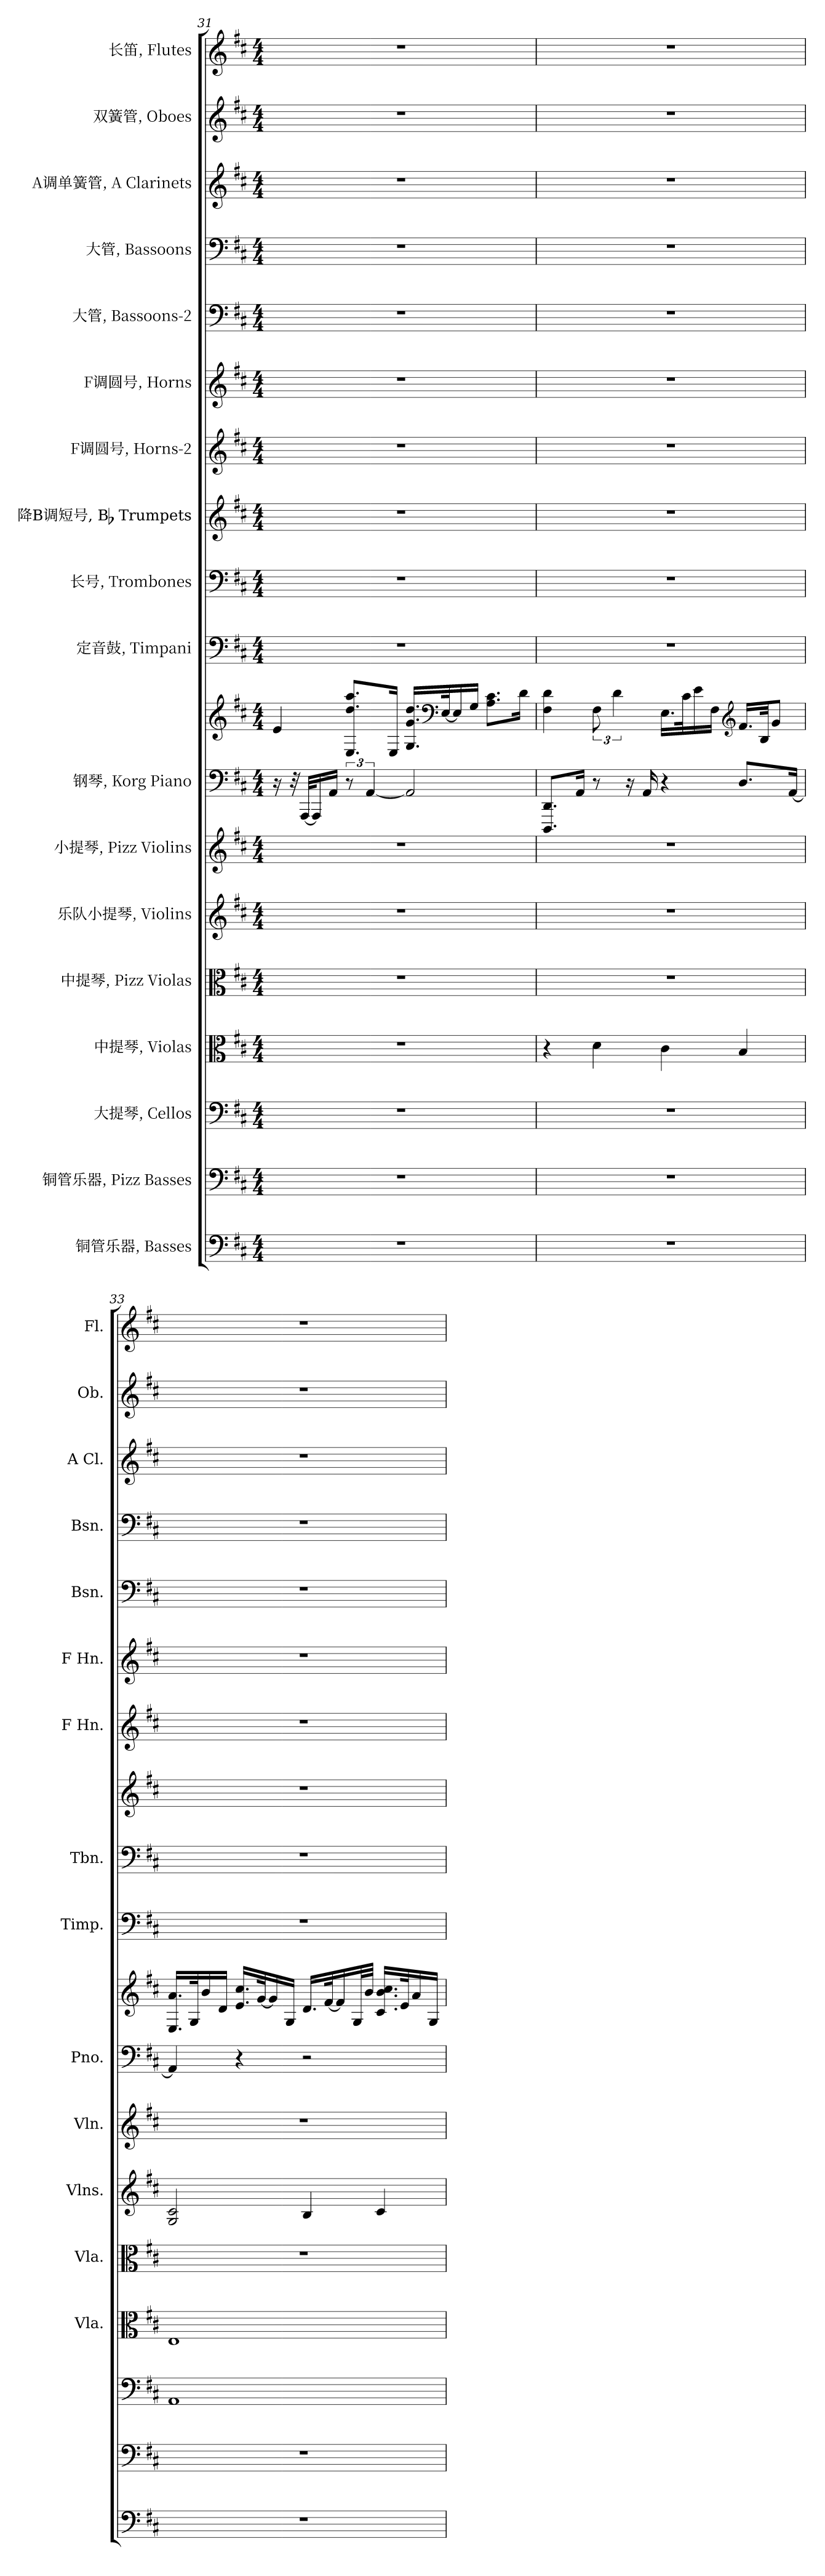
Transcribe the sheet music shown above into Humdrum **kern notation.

**kern	**kern	**kern	**kern	**kern	**kern	**kern	**kern	**kern	**kern	**kern	**kern	**kern	**kern	**kern	**kern	**kern	**kern	**kern
*part18	*part17	*part16	*part15	*part14	*part13	*part12	*part11	*part11	*part10	*part9	*part8	*part7	*part6	*part5	*part4	*part3	*part2	*part1
*staff19	*staff18	*staff17	*staff16	*staff15	*staff14	*staff13	*staff12	*staff11	*staff10	*staff9	*staff8	*staff7	*staff6	*staff5	*staff4	*staff3	*staff2	*staff1
*I"铜管乐器, Basses	*I"铜管乐器, Pizz Basses	*I"大提琴, Cellos	*I"中提琴, Violas	*I"中提琴, Pizz Violas	*I"乐队小提琴, Violins	*I"小提琴, Pizz Violins	*I"钢琴, Korg Piano	*	*I"定音鼓, Timpani	*I"长号, Trombones	*I"降B调短号, Bb Trumpets	*I"F调圆号, Horns-2	*I"F调圆号, Horns	*I"大管, Bassoons-2	*I"大管, Bassoons	*I"A调单簧管, A Clarinets	*I"双簧管, Oboes	*I"长笛, Flutes
*	*	*	*I'Vla.	*I'Vla.	*I'Vlns.	*I'Vln.	*I'Pno.	*	*I'Timp.	*I'Tbn.	*	*I'F Hn.	*I'F Hn.	*I'Bsn.	*I'Bsn.	*I'A Cl.	*I'Ob.	*I'Fl.
!!LO:PB:g=z
*clefF4	*clefF4	*clefF4	*clefC3	*clefC3	*clefG2	*clefG2	*clefF4	*clefG2	*clefF4	*clefF4	*clefG2	*clefG2	*clefG2	*clefF4	*clefF4	*clefG2	*clefG2	*clefG2
*	*	*	*	*	*	*	*	*	*	*	*ITrd1c2	*ITrd4c7	*ITrd4c7	*	*	*ITrd2c3	*	*
*k[f#c#]	*k[f#c#]	*k[f#c#]	*k[f#c#]	*k[f#c#]	*k[f#c#]	*k[f#c#]	*k[f#c#]	*k[f#c#]	*k[f#c#]	*k[f#c#]	*k[]	*k[f#]	*k[f#]	*k[f#c#]	*k[f#c#]	*k[f#c#g#d#a#]	*k[f#c#]	*k[f#c#]
*M4/4	*M4/4	*M4/4	*M4/4	*M4/4	*M4/4	*M4/4	*M4/4	*M4/4	*M4/4	*M4/4	*M4/4	*M4/4	*M4/4	*M4/4	*M4/4	*M4/4	*M4/4	*M4/4
*MM69	*MM69	*MM69	*MM69	*MM69	*MM69	*MM69	*MM69	*MM69	*MM69	*MM69	*MM69	*MM69	*MM69	*MM69	*MM69	*MM69	*MM69	*MM69
=31	=31	=31	=31	=31	=31	=31	=31	=31	=31	=31	=31	=31	=31	=31	=31	=31	=31	=31
1r	1r	1r	1r	1r	1r	1r	16r	4e/	1r	1r	1r	1r	1r	1r	1r	1r	1r	1r
.	.	.	.	.	.	.	32r	.	.	.	.	.	.	.	.	.	.	.
.	.	.	.	.	.	.	[32AAA/KLL	.	.	.	.	.	.	.	.	.	.	.
.	.	.	.	.	.	.	16AAA/]	.	.	.	.	.	.	.	.	.	.	.
.	.	.	.	.	.	.	16AA/JJ	.	.	.	.	.	.	.	.	.	.	.
.	.	.	.	.	.	.	12r	8.E/ 8.dd/ 8.aa/L	.	.	.	.	.	.	.	.	.	.
.	.	.	.	.	.	.	[6AA/	.	.	.	.	.	.	.	.	.	.	.
.	.	.	.	.	.	.	.	16E/Jk	.	.	.	.	.	.	.	.	.	.
.	.	.	.	.	.	.	2AA/]	16.G/ 16.g/ 16.dd/LL	.	.	.	.	.	.	.	.	.	.
*	*	*	*	*	*	*	*	*clefF4	*	*	*	*	*	*	*	*	*	*
.	.	.	.	.	.	.	.	[32E/K	.	.	.	.	.	.	.	.	.	.
.	.	.	.	.	.	.	.	16E/]	.	.	.	.	.	.	.	.	.	.
.	.	.	.	.	.	.	.	16G/JJ	.	.	.	.	.	.	.	.	.	.
.	.	.	.	.	.	.	.	8.A\ 8.c#\L	.	.	.	.	.	.	.	.	.	.
.	.	.	.	.	.	.	.	16d\Jk	.	.	.	.	.	.	.	.	.	.
=32	=32	=32	=32	=32	=32	=32	=32	=32	=32	=32	=32	=32	=32	=32	=32	=32	=32	=32
1r	1r	1r	4r	1r	1r	1r	8.DDD/ 8.DD/L	4F#\ 4d\	1r	1r	1r	1r	1r	1r	1r	1r	1r	1r
.	.	.	.	.	.	.	16AA/Jk	.	.	.	.	.	.	.	.	.	.	.
.	.	.	4d\	.	.	.	8r	12F#\	.	.	.	.	.	.	.	.	.	.
.	.	.	.	.	.	.	.	6d\	.	.	.	.	.	.	.	.	.	.
.	.	.	.	.	.	.	16r	.	.	.	.	.	.	.	.	.	.	.
.	.	.	.	.	.	.	16AA/	.	.	.	.	.	.	.	.	.	.	.
.	.	.	4c#\	.	.	.	4r	16.E\LL	.	.	.	.	.	.	.	.	.	.
.	.	.	.	.	.	.	.	32c#\K	.	.	.	.	.	.	.	.	.	.
.	.	.	.	.	.	.	.	16e\	.	.	.	.	.	.	.	.	.	.
.	.	.	.	.	.	.	.	16F#\JJ	.	.	.	.	.	.	.	.	.	.
*	*	*	*	*	*	*	*	*clefG2	*	*	*	*	*	*	*	*	*	*
.	.	.	4B/	.	.	.	8.D/L	16.f#/LL	.	.	.	.	.	.	.	.	.	.
.	.	.	.	.	.	.	.	32B/JK	.	.	.	.	.	.	.	.	.	.
.	.	.	.	.	.	.	.	8g/J	.	.	.	.	.	.	.	.	.	.
.	.	.	.	.	.	.	[16AA/Jk	.	.	.	.	.	.	.	.	.	.	.
!!LO:PB:g=z
=33	=33	=33	=33	=33	=33	=33	=33	=33	=33	=33	=33	=33	=33	=33	=33	=33	=33	=33
1r	1r	1AA	1E	1r	2G/ 2c#/	1r	4AA/]	16.E/ 16.a/LL	1r	1r	1r	1r	1r	1r	1r	1r	1r	1r
.	.	.	.	.	.	.	.	32G/K	.	.	.	.	.	.	.	.	.	.
.	.	.	.	.	.	.	.	16b/	.	.	.	.	.	.	.	.	.	.
.	.	.	.	.	.	.	.	16d/JJ	.	.	.	.	.	.	.	.	.	.
.	.	.	.	.	.	.	4r	16.e/ 16.cc#/LL	.	.	.	.	.	.	.	.	.	.
.	.	.	.	.	.	.	.	[32g/K	.	.	.	.	.	.	.	.	.	.
.	.	.	.	.	.	.	.	16g/]	.	.	.	.	.	.	.	.	.	.
.	.	.	.	.	.	.	.	16G/JJ	.	.	.	.	.	.	.	.	.	.
.	.	.	.	.	4B/	.	2r	16.d/LL	.	.	.	.	.	.	.	.	.	.
.	.	.	.	.	.	.	.	[32f#/K	.	.	.	.	.	.	.	.	.	.
.	.	.	.	.	.	.	.	16f#/]	.	.	.	.	.	.	.	.	.	.
.	.	.	.	.	.	.	.	32G/L	.	.	.	.	.	.	.	.	.	.
.	.	.	.	.	.	.	.	32b/JJJ	.	.	.	.	.	.	.	.	.	.
.	.	.	.	.	4c#/	.	.	16.c#/ 16.b/ 16.cc#/LL	.	.	.	.	.	.	.	.	.	.
.	.	.	.	.	.	.	.	32e/K	.	.	.	.	.	.	.	.	.	.
.	.	.	.	.	.	.	.	16a/	.	.	.	.	.	.	.	.	.	.
.	.	.	.	.	.	.	.	16G/JJ	.	.	.	.	.	.	.	.	.	.
=	=	=	=	=	=	=	=	=	=	=	=	=	=	=	=	=	=	=
*-	*-	*-	*-	*-	*-	*-	*-	*-	*-	*-	*-	*-	*-	*-	*-	*-	*-	*-
